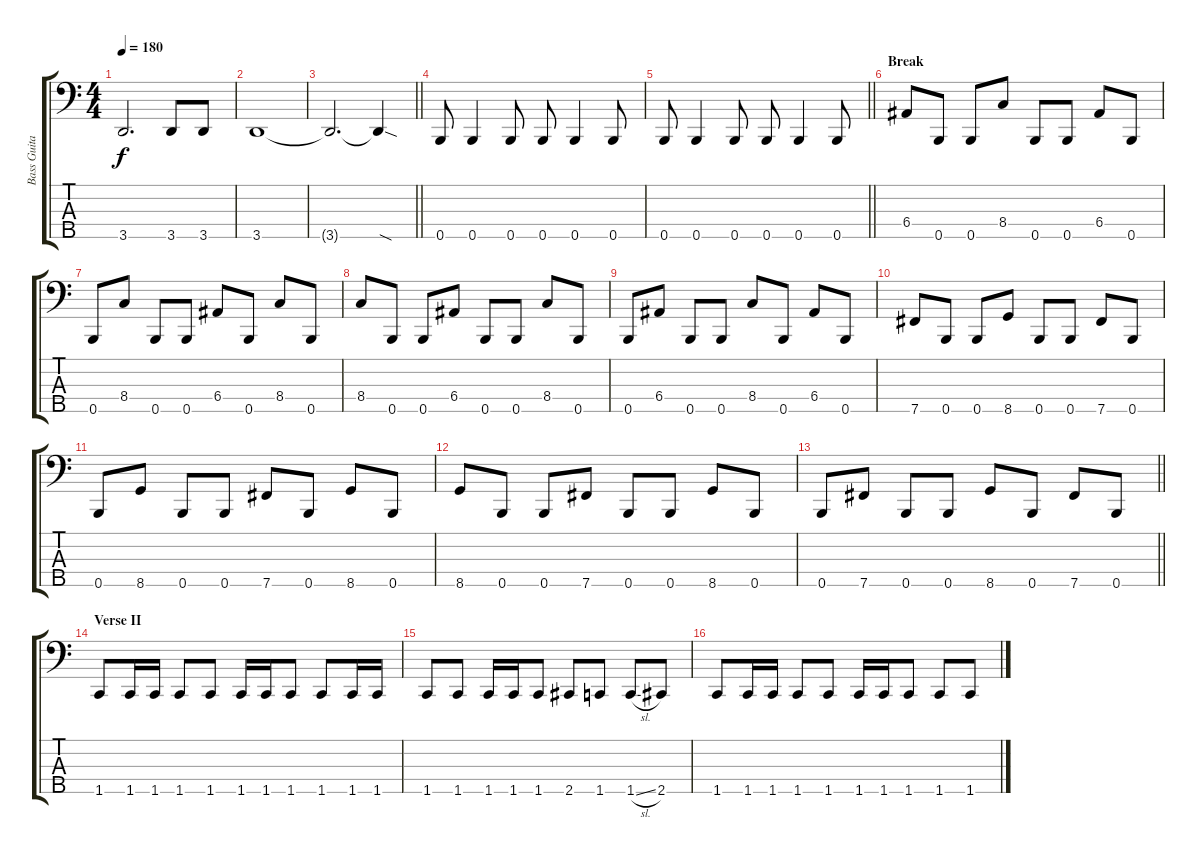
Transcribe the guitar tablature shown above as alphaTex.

\track ("Bass Guitar" "Bass Guita") {instrument electricbassfinger}
\staff {score tabs}
\tuning (G2 D2 A1 E1 B0) {hide}
\ts (4 4)
\tempo 180
\clef f4
\ks c
3.5{t}.2{d dy f} 3.5.8 3.5.8 |
3.5.1 |
\barLineRight lightlight
3.5{t}.2{d} 3.5{sod t}.4 |
0.5.8 0.5.4 0.5.8 0.5.8 0.5.4 0.5.8 |
\barLineRight lightlight
0.5.8 0.5.4 0.5.8 0.5.8 0.5.4 0.5.8 |
\section ("" "Break")
6.4.8 0.5.8 0.5.8 8.4.8 0.5.8 0.5.8 6.4.8 0.5.8 |
0.5.8 8.4.8 0.5.8 0.5.8 6.4.8 0.5.8 8.4.8 0.5.8 |
8.4.8 0.5.8 0.5.8 6.4.8 0.5.8 0.5.8 8.4.8 0.5.8 |
0.5.8 6.4.8 0.5.8 0.5.8 8.4.8 0.5.8 6.4.8 0.5.8 |
7.5.8 0.5.8 0.5.8 8.5.8 0.5.8 0.5.8 7.5.8 0.5.8 |
0.5.8 8.5.8 0.5.8 0.5.8 7.5.8 0.5.8 8.5.8 0.5.8 |
8.5.8 0.5.8 0.5.8 7.5.8 0.5.8 0.5.8 8.5.8 0.5.8 |
\barLineRight lightlight
0.5.8 7.5.8 0.5.8 0.5.8 8.5.8 0.5.8 7.5.8 0.5.8 |
\section ("" "Verse II")
1.5.8 1.5.16 1.5.16 1.5.8 1.5.8 1.5.16 1.5.16 1.5.8 1.5.8 1.5.16 1.5.16 |
1.5.8 1.5.8 1.5.16 1.5.16 1.5.8 2.5.8 1.5.8 1.5{sl}.8 2.5.8 |
1.5.8 1.5.16 1.5.16 1.5.8 1.5.8 1.5.16 1.5.16 1.5.8 1.5.8 1.5.8
